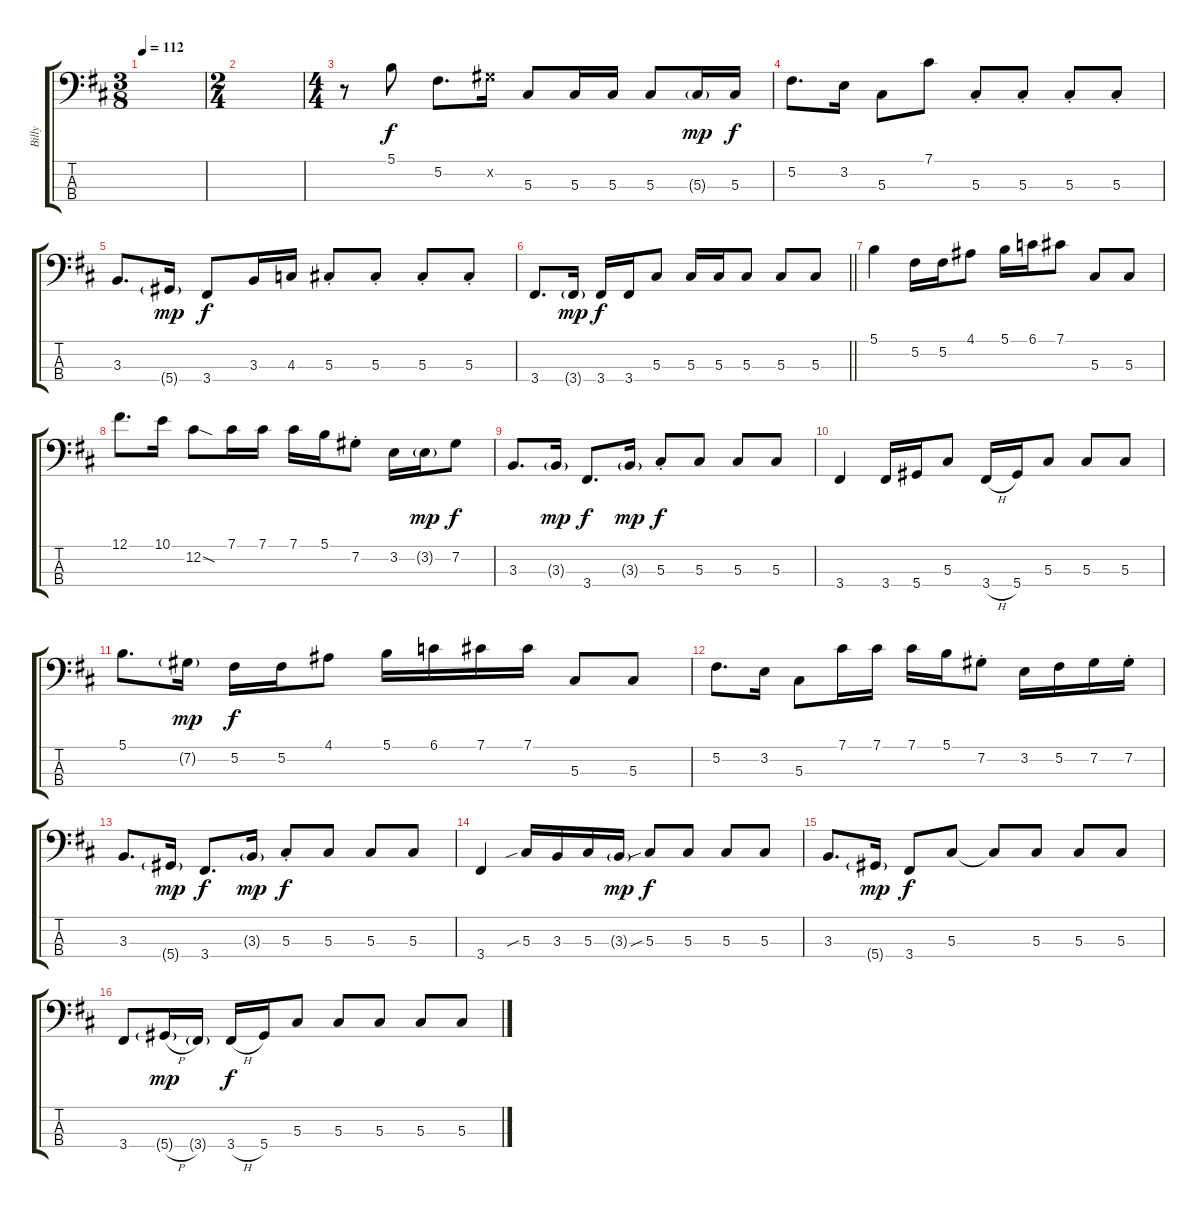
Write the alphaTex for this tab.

\track ("Billy" "Billy") {instrument electricbassfinger}
\staff {score tabs}
\tuning (Gb2 Db2 Ab1 Eb1) {hide}
\ts (3 8)
\tempo 112
\clef f4
\ks d
|
\ts (2 4)
|
\ts (4 4)
r.8 5.1.8 5.2.8{d} 7.2{x}.16 5.3.8 5.3.16 5.3.16 5.3.8 5.3{g}.16{dy mp} 5.3.16{dy f} |
5.2.8{d} 3.2.16 5.3.8 7.1.8 5.3{st}.8 5.3{st}.8 5.3{st}.8 5.3{st}.8 |
3.3.8{d} 5.4{g}.16{dy mp} 3.4.8{dy f} 3.3.16 4.3.16 5.3{st}.8 5.3{st}.8 5.3{st}.8 5.3{st}.8 |
\barLineRight lightlight
3.4.8{d} 3.4{g}.16{dy mp} 3.4.16{dy f} 3.4.16 5.3.8 5.3.16 5.3.16 5.3.8 5.3.8 5.3.8 |
5.1.4 5.2.16 5.2.16 4.1.8 5.1.16 6.1.16 7.1.8 5.3.8 5.3.8 |
12.1.8{d} 10.1.16 12.2{sod}.8 7.1.16 7.1.16 7.1.16 5.1.16 7.2{st}.8 3.2.16 3.2{g}.16{dy mp} 7.2.8{dy f} |
3.3.8{d} 3.3{g}.16{dy mp} 3.4.8{d dy f} 3.3{g}.16{dy mp} 5.3{st}.8{dy f} 5.3.8 5.3.8 5.3.8 |
3.4.4 3.4.16 5.4.16 5.3.8 3.4{h}.16 5.4.16 5.3.8 5.3.8 5.3.8 |
5.1.8{d} 7.2{g}.16{dy mp} 5.2.16{dy f} 5.2.16 4.1.8 5.1.16 6.1.16 7.1.16 7.1.16 5.3.8 5.3.8 |
5.2.8{d} 3.2.16 5.3.8 7.1.16 7.1.16 7.1.16 5.1.16 7.2{st}.8 3.2.16 5.2.16 7.2.16 7.2{st}.16 |
3.3.8{d} 5.4{g}.16{dy mp} 3.4.8{d dy f} 3.3{g}.16{dy mp} 5.3{st}.8{dy f} 5.3.8 5.3.8 5.3.8 |
3.4.4 5.3{sib}.16 3.3.16 5.3.16 3.3{g}.16{dy mp} 5.3{sib}.8{dy f} 5.3.8 5.3.8 5.3.8 |
3.3.8{d} 5.4{g}.16{dy mp} 3.4.8{dy f} 5.3.8 5.3{t}.8 5.3.8 5.3.8 5.3.8 |
3.4.8 5.4{h g}.16{dy mp} 3.4{g}.16 3.4{h}.16{dy f} 5.4.16 5.3.8 5.3.8 5.3.8 5.3.8 5.3.8
